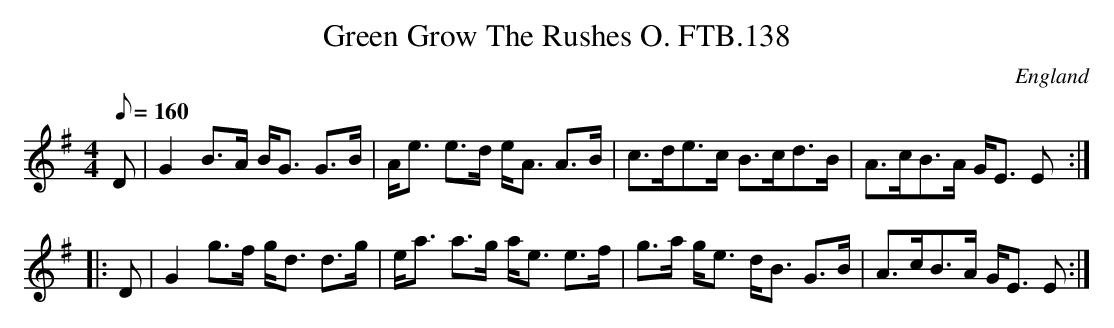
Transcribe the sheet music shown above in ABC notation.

X:1
T:Green Grow The Rushes O. FTB.138
M:4/4
Q:160
O:England
K:G
D|G2B>A B<G G>B|A<e e>d e<A A>B|c>de>c B>cd>B|A>cB>A G<E E:|
|:D|G2g>f g<d d>g|e<a a>g a<e e>f|g>a g<e d<B G>B|A>cB>A G<E E:|
